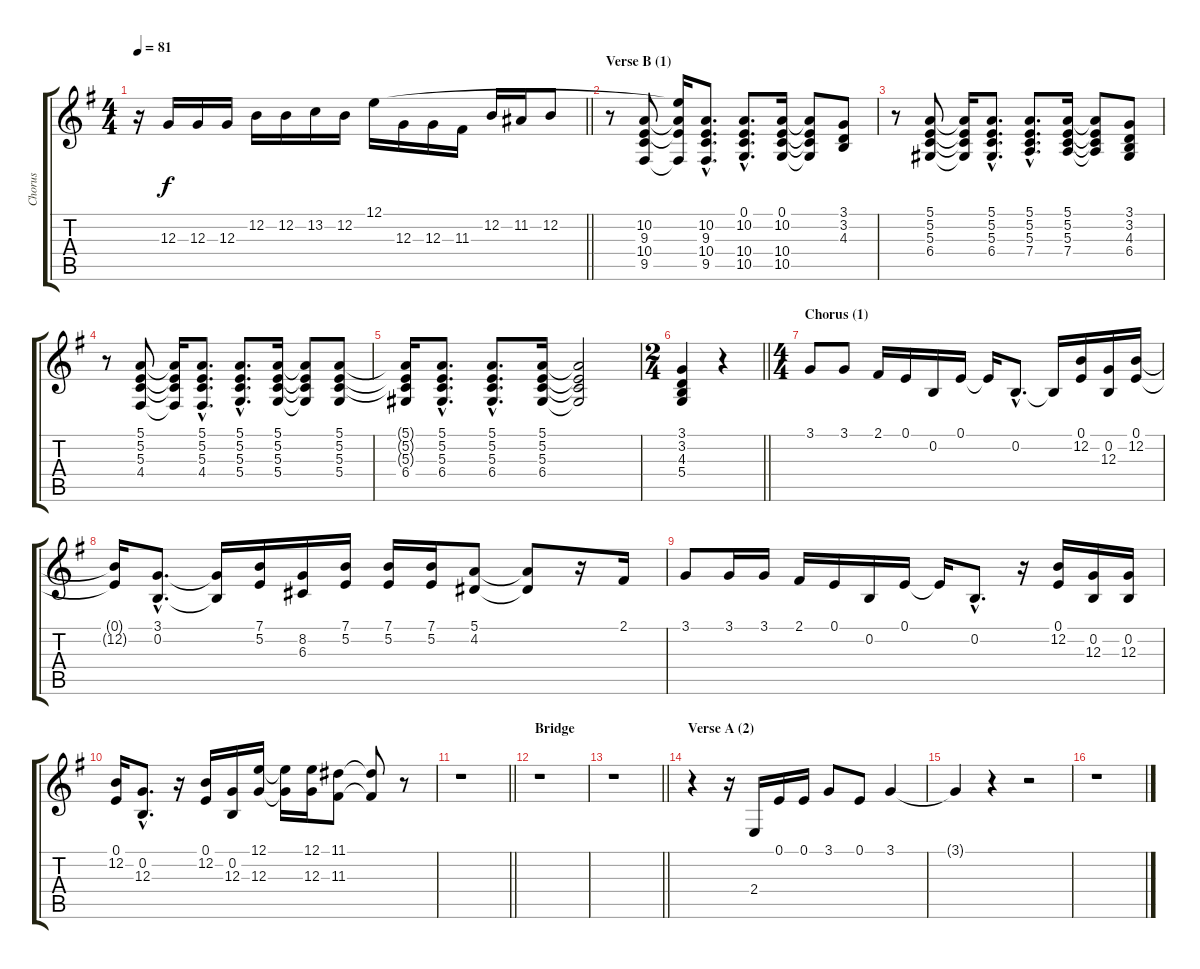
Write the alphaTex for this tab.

\track ("Chorus" "Chorus") {instrument sopranosax}
\staff {score tabs}
\tuning (E4 B3 G3 D3 A2 E2) {hide}
\ts (4 4)
\tempo 81
\clef g2
\barLineRight lightlight
\ks g
r.16{dy f} 12.3.16 12.3.16 12.3.16 12.2.16 12.2.16 13.2.16 12.2.16 12.1.16 12.3.16 12.3.16 11.3.16 12.2.16 11.2.16 12.2.8 |
\section ("" "Verse B (1)")
r.8 (10.2 9.3 10.4 9.5).8 (12.1{t} 10.2{t} 9.3{t} 9.5{t}).16 (10.2{hac} 9.3{hac} 10.4{hac} 9.5{hac}).8{d} (0.1{hac} 10.2{hac} 10.4{hac} 10.5{hac}).8{d} (0.1 10.2 10.4 10.5).16 (0.1{t} 10.2{t} 10.4{t} 10.5{t}).8 (3.1 3.2 4.3).8 |
r.8 (5.1 5.2 5.3 6.4).8 (5.1{t} 5.2{t} 5.3{t} 6.4{t}).16 (5.1{hac} 5.2{hac} 5.3{hac} 6.4{hac}).8{d} (5.1{hac} 5.2{hac} 5.3{hac} 7.4{hac}).8{d} (5.1 5.2 5.3 7.4).16 (5.1{t} 5.2{t} 5.3{t} 7.4{t}).8 (3.1 3.2 4.3 6.4).8 |
r.8 (5.1 5.2 5.3 4.4).8 (5.1{t} 5.2{t} 5.3{t} 4.4{t}).16 (5.1{hac} 5.2{hac} 5.3{hac} 4.4{hac}).8{d} (5.1{hac} 5.2{hac} 5.3{hac} 5.4{hac}).8{d} (5.1 5.2 5.3 5.4).16 (5.1{t} 5.2{t} 5.3{t} 5.4{t}).8 (5.1 5.2 5.3 5.4).8 |
(5.1{t} 5.2{t} 5.3{t} 6.4).16 (5.1{hac} 5.2{hac} 5.3{hac} 6.4{hac}).8{d} (5.1{hac} 5.2{hac} 5.3{hac} 6.4{hac}).8{d} (5.1 5.2 5.3 6.4).16 (5.1{t} 5.2{t} 5.3{t} 6.4{t}).2 |
\ts (2 4)
\barLineRight lightlight
(3.1 3.2 4.3 5.4).4 r.4 |
\ts (4 4)
\section ("" "Chorus (1)")
3.1.8 3.1.8 2.1.16 0.1.16 0.2.16 0.1.16 0.1{t}.16 0.2{hac}.8{d} 0.2{t}.16 (0.1 12.2).16 (0.2 12.3).16 (0.1 12.2).16 |
(0.1{t} 12.2{t}).16 (3.1{hac} 0.2{hac}).8{d} (3.1{t} 0.2{t}).16 (7.1 5.2).16 (8.2 6.3).16 (7.1 5.2).16 (7.1 5.2).16 (7.1 5.2).16 (5.1 4.2).8 (5.1{t} 4.2{t}).8 r.16 2.1.16 |
3.1.8 3.1.16 3.1.16 2.1.16 0.1.16 0.2.16 0.1.16 0.1{t}.16 0.2{hac}.8{d} r.16 (0.1 12.2).16 (0.2 12.3).16 (0.2 12.3).16 |
(0.1 12.2).16 (0.2{hac} 12.3{hac}).8{d} r.16 (0.1 12.2).16 (0.2 12.3).16 (12.1 12.3).16 (12.1{t} 12.3{t}).16 (12.1 12.3).16 (11.1 11.3).8 (11.1{t} 11.3{t}).8 r.8 |
\barLineRight lightlight
r.1 |
\section ("" "Bridge")
r.1 |
\barLineRight lightlight
r.1 |
\section ("" "Verse A (2)")
r.4 r.16 2.4.16 0.1.16 0.1.16 3.1.8 0.1.8 3.1.4 |
3.1{t}.4 r.4 r.2 |
r.1
